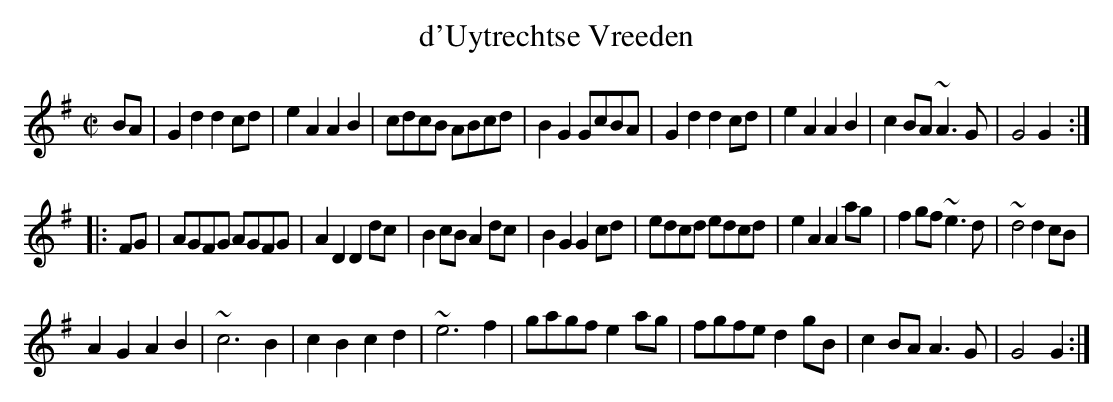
X:1
T:d'Uytrechtse Vreeden
M:C|
K:Gmaj
BA|G2d2d2cd|e2A2A2B2|cdcB ABcd|B2G2GcBA|G2d2d2cd|e2A2A2B2|c2BA~A3G|G4G2:|
|:FG|AGFG AGFG|A2D2D2dc|B2cBA2dc|B2G2G2cd|edcd edcd|e2A2A2ag|f2gf~e3d|~d4d2cB|
A2G2A2B2|~c6B2|c2B2c2d2|~e6f2|gagfe2ag|fgfed2gB|c2BAA3G|G4G2:|
